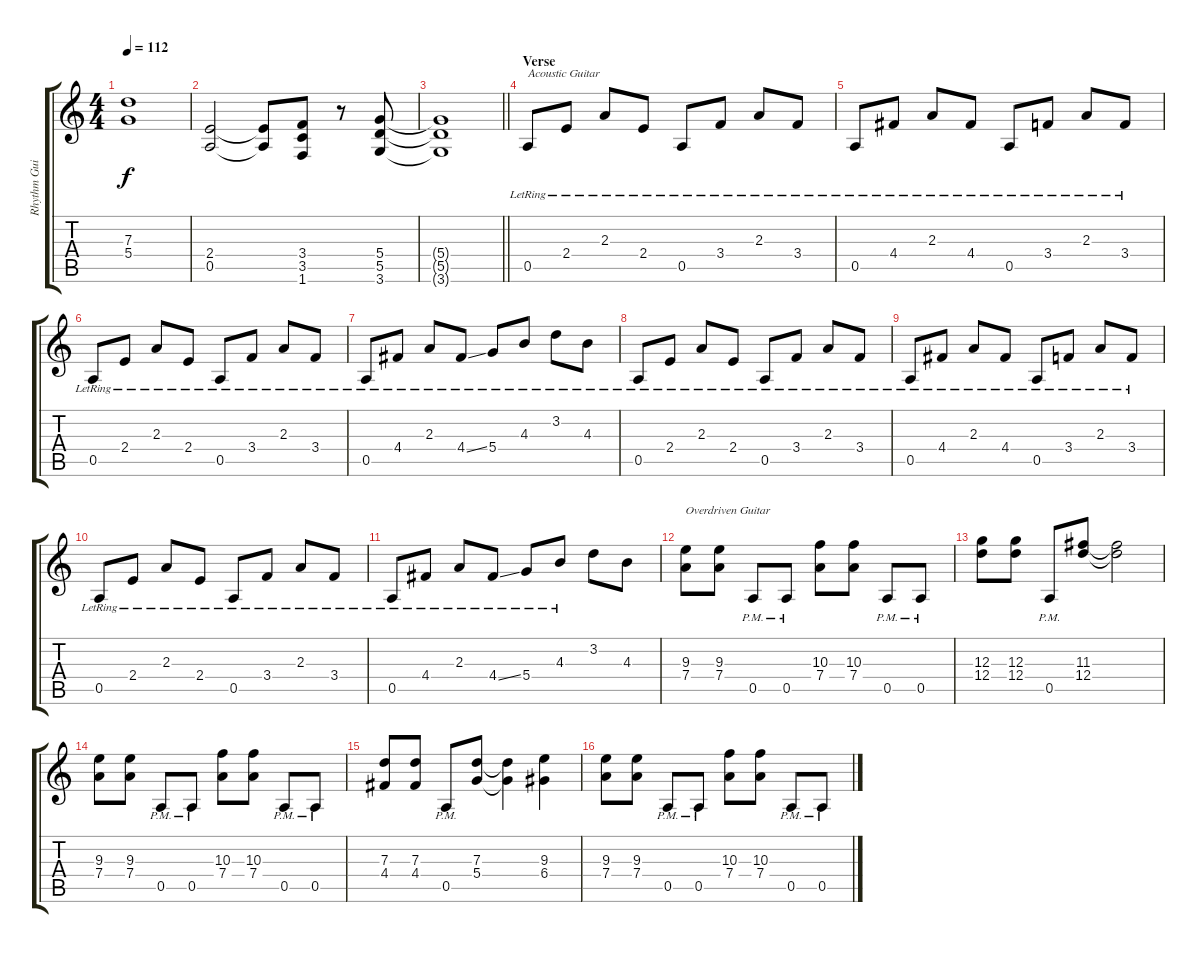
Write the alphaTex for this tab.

\track ("Rhythm Guitar" "Rhythm Gui") {instrument overdrivenguitar}
\staff {score tabs}
\tuning (E4 B3 G3 D3 A2 E2) {hide}
\ts (4 4)
\tempo 112
\clef g2
\ks c
(7.3{t} 5.4{t}).1{dy f} |
(2.4 0.5).2 (2.4{t} 0.5{t}).8 (3.4 3.5 1.6).8 r.8 (5.4 5.5 3.6).8 |
\barLineRight lightlight
(5.4{t} 5.5{t} 3.6{t}).1 |
\section ("" "Verse")
0.5{lr}.8{txt "Acoustic Guitar" volume 10 instrument acousticguitarsteel} 2.4{lr}.8 2.3{lr}.8 2.4{lr}.8 0.5{lr}.8 3.4{lr}.8 2.3{lr}.8 3.4{lr}.8 |
0.5{lr}.8 4.4{lr}.8 2.3{lr}.8 4.4{lr}.8 0.5{lr}.8 3.4{lr}.8 2.3{lr}.8 3.4{lr}.8 |
0.5{lr}.8 2.4{lr}.8 2.3{lr}.8 2.4{lr}.8 0.5{lr}.8 3.4{lr}.8 2.3{lr}.8 3.4{lr}.8 |
0.5{lr}.8 4.4{lr}.8 2.3{lr}.8 4.4{ss lr}.8 5.4{lr}.8 4.3{lr}.8 3.2{lr}.8 4.3{lr}.8 |
0.5{lr}.8 2.4{lr}.8 2.3{lr}.8 2.4{lr}.8 0.5{lr}.8 3.4{lr}.8 2.3{lr}.8 3.4{lr}.8 |
0.5{lr}.8 4.4{lr}.8 2.3{lr}.8 4.4{lr}.8 0.5{lr}.8 3.4{lr}.8 2.3{lr}.8 3.4{lr}.8 |
0.5{lr}.8 2.4{lr}.8 2.3{lr}.8 2.4{lr}.8 0.5{lr}.8 3.4{lr}.8 2.3{lr}.8 3.4{lr}.8 |
0.5{lr}.8 4.4{lr}.8 2.3{lr}.8 4.4{ss lr}.8 5.4{lr}.8 4.3{lr}.8 3.2.8 4.3.8 |
(9.3 7.4).8{txt "Overdriven Guitar" instrument overdrivenguitar} (9.3 7.4).8 0.5{pm}.8 0.5{pm}.8 (10.3 7.4).8 (10.3 7.4).8 0.5{pm}.8 0.5{pm}.8 |
(12.3 12.4).8 (12.3 12.4).8 0.5{pm}.8 (11.3 12.4).8 (11.3{t} 12.4{t}).2 |
(9.3 7.4).8 (9.3 7.4).8 0.5{pm}.8 0.5{pm}.8 (10.3 7.4).8 (10.3 7.4).8 0.5{pm}.8 0.5{pm}.8 |
(7.3 4.4).8 (7.3 4.4).8 0.5{pm}.8 (7.3 5.4).8 (7.3{t} 5.4{t}).4 (9.3 6.4).4 |
(9.3 7.4).8 (9.3 7.4).8 0.5{pm}.8 0.5{pm}.8 (10.3 7.4).8 (10.3 7.4).8 0.5{pm}.8 0.5{pm}.8
